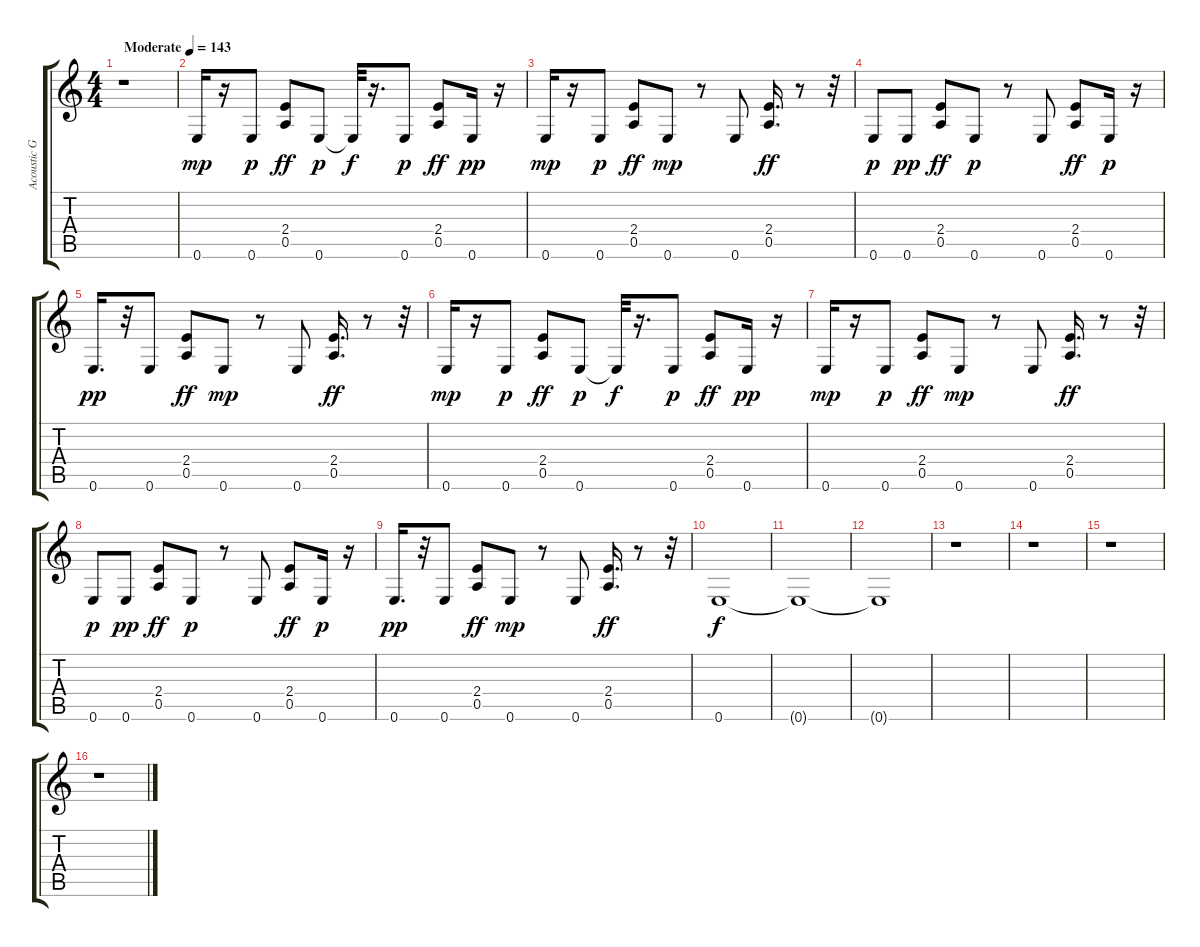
\track ("Acoustic Guitar     " "Acoustic G") {instrument acousticguitarsteel}
\staff {score tabs}
\tuning (E4 B3 G3 D3 A2 E2) {hide}
\ts (4 4)
\tempo (143 "Moderate")
\clef g2
\ks c
r.1{dy mp instrument acousticguitarsteel} |
0.6.16 r.16 0.6.8{dy p} (2.4 0.5).8{dy ff} 0.6.8{dy p} 0.6{t}.32{dy f} r.16{d} 0.6.8{dy p} (2.4 0.5).8{dy ff} 0.6.16{dy pp} r.16 |
0.6.16{dy mp} r.16 0.6.8{dy p} (2.4 0.5).8{dy ff} 0.6.8{dy mp} r.8 0.6.8 (2.4 0.5).16{d dy ff} r.8 r.32 |
0.6.8{dy p} 0.6.8{dy pp} (2.4 0.5).8{dy ff} 0.6.8{dy p} r.8 0.6.8 (2.4 0.5).8{dy ff} 0.6.16{dy p} r.16 |
0.6.16{d dy pp} r.32 0.6.8 (2.4 0.5).8{dy ff} 0.6.8{dy mp} r.8 0.6.8 (2.4 0.5).16{d dy ff} r.8 r.32 |
0.6.16{dy mp} r.16 0.6.8{dy p} (2.4 0.5).8{dy ff} 0.6.8{dy p} 0.6{t}.32{dy f} r.16{d} 0.6.8{dy p} (2.4 0.5).8{dy ff} 0.6.16{dy pp} r.16 |
0.6.16{dy mp} r.16 0.6.8{dy p} (2.4 0.5).8{dy ff} 0.6.8{dy mp} r.8 0.6.8 (2.4 0.5).16{d dy ff} r.8 r.32 |
0.6.8{dy p} 0.6.8{dy pp} (2.4 0.5).8{dy ff} 0.6.8{dy p} r.8 0.6.8 (2.4 0.5).8{dy ff} 0.6.16{dy p} r.16 |
0.6.16{d dy pp} r.32 0.6.8 (2.4 0.5).8{dy ff} 0.6.8{dy mp} r.8 0.6.8 (2.4 0.5).16{d dy ff} r.8 r.32 |
0.6.1{dy f} |
0.6{t}.1 |
0.6{t}.1 |
r.1 |
r.1 |
r.1 |
r.1
